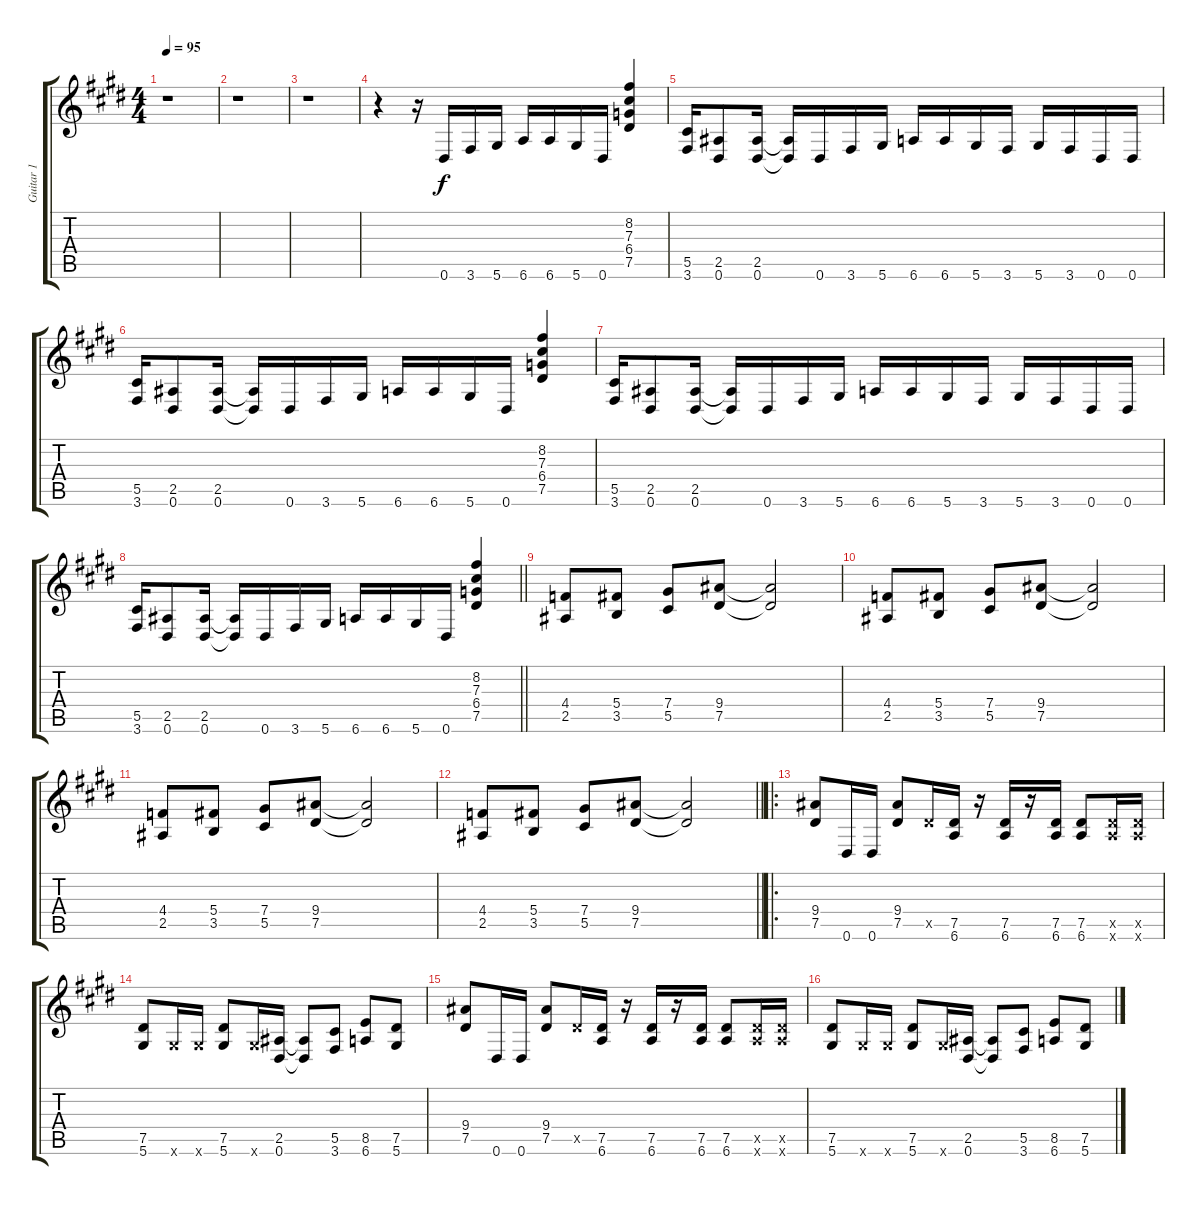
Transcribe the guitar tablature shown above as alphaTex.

\track ("Guitar 1" "Guitar 1") {instrument distortionguitar}
\staff {score tabs}
\tuning (Eb4 Bb3 Gb3 Db3 Ab2 Eb2) {hide}
\ts (4 4)
\tempo 95
\clef g2
\ks e
r.1{dy f instrument distortionguitar} |
\ks c#minor
r.1 |
r.1 |
\ks e
r.4 r.16 0.6.16 3.6.16 5.6.16 6.6.16 6.6.16 5.6.16 0.6.16 (8.2 7.3 6.4 7.5).4 |
\ks c#minor
(5.5 3.6).16 (2.5 0.6).8 (2.5 0.6).16 (2.5{t} 0.6{t}).16 0.6.16 3.6.16 5.6.16 6.6.16 6.6.16 5.6.16 3.6.16 5.6.16 3.6.16 0.6.16 0.6.16 |
(5.5 3.6).16 (2.5 0.6).8 (2.5 0.6).16 (2.5{t} 0.6{t}).16 0.6.16 3.6.16 5.6.16 6.6.16 6.6.16 5.6.16 0.6.16 (8.2 7.3 6.4 7.5).4 |
\ks e
(5.5 3.6).16 (2.5 0.6).8 (2.5 0.6).16 (2.5{t} 0.6{t}).16 0.6.16 3.6.16 5.6.16 6.6.16 6.6.16 5.6.16 3.6.16 5.6.16 3.6.16 0.6.16 0.6.16 |
\barLineRight lightlight
\ks c#minor
(5.5 3.6).16 (2.5 0.6).8 (2.5 0.6).16 (2.5{t} 0.6{t}).16 0.6.16 3.6.16 5.6.16 6.6.16 6.6.16 5.6.16 0.6.16 (8.2 7.3 6.4 7.5).4 |
(4.4 2.5).8 (5.4 3.5).8 (7.4 5.5).8 (9.4 7.5).8 (9.4{t} 7.5{t}).2 |
(4.4 2.5).8 (5.4 3.5).8 (7.4 5.5).8 (9.4 7.5).8 (9.4{t} 7.5{t}).2 |
\ks e
(4.4 2.5).8 (5.4 3.5).8 (7.4 5.5).8 (9.4 7.5).8 (9.4{t} 7.5{t}).2 |
\barLineRight lightlight
\ks c#minor
(4.4 2.5).8 (5.4 3.5).8 (7.4 5.5).8 (9.4 7.5).8 (9.4{t} 7.5{t}).2 |
\ro
\section ("" " ")
(9.4 7.5).8 0.6.16 0.6.16 (9.4 7.5).8 7.5{x}.16 (7.5 6.6).16 r.16 (7.5 6.6).16 r.16 (7.5 6.6).16 (7.5 6.6).8 (7.5{x} 6.6{x}).16 (7.5{x} 6.6{x}).16 |
\ks e
(7.5 5.6).8 5.6{x}.16 5.6{x}.16 (7.5 5.6).8 5.6{x}.16 (2.5 0.6).16 (2.5{t} 0.6{t}).8 (5.5 3.6).8 (8.5 6.6).8 (7.5 5.6).8 |
\ks c#minor
(9.4 7.5).8 0.6.16 0.6.16 (9.4 7.5).8 7.5{x}.16 (7.5 6.6).16 r.16 (7.5 6.6).16 r.16 (7.5 6.6).16 (7.5 6.6).8 (7.5{x} 6.6{x}).16 (7.5{x} 6.6{x}).16 |
(7.5 5.6).8 5.6{x}.16 5.6{x}.16 (7.5 5.6).8 5.6{x}.16 (2.5 0.6).16 (2.5{t} 0.6{t}).8 (5.5 3.6).8 (8.5 6.6).8 (7.5 5.6).8
